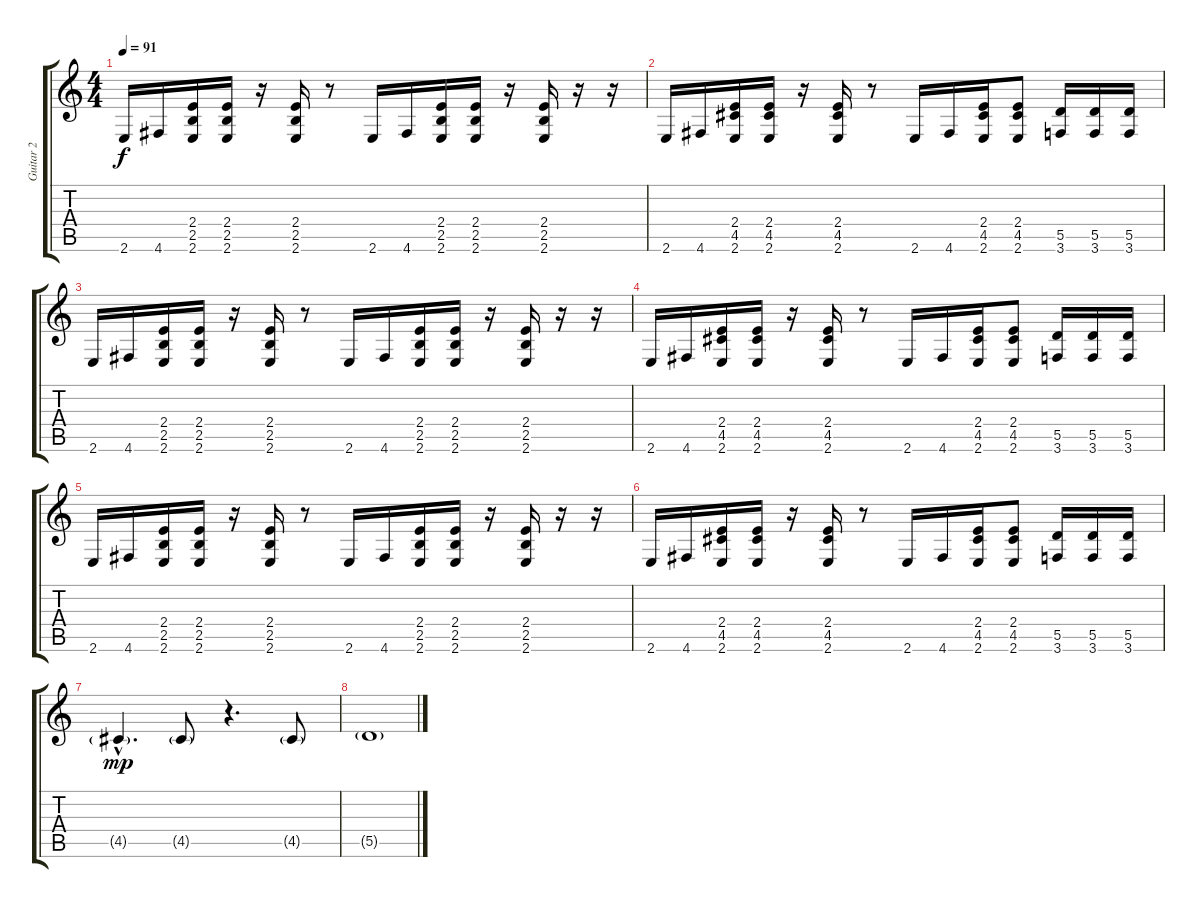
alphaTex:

\track ("Guitar 2" "Guitar 2") {instrument overdrivenguitar}
\staff {score tabs}
\tuning (E4 B3 G3 D3 A2 D2) {hide}
\ts (4 4)
\tempo 91
\clef g2
\ks c
2.6.16{dy f} 4.6.16 (2.4 2.5 2.6).16 (2.4 2.5 2.6).16 r.16 (2.4 2.5 2.6).16 r.8 2.6.16 4.6.16 (2.4 2.5 2.6).16 (2.4 2.5 2.6).16 r.16 (2.4 2.5 2.6).16 r.16 r.16 |
2.6.16 4.6.16 (2.4 4.5 2.6).16 (2.4 4.5 2.6).16 r.16 (2.4 4.5 2.6).16 r.8 2.6.16 4.6.16 (2.4 4.5 2.6).16 (2.4 4.5 2.6).8 (5.5 3.6).16 (5.5 3.6).16 (5.5 3.6).16 |
2.6.16 4.6.16 (2.4 2.5 2.6).16 (2.4 2.5 2.6).16 r.16 (2.4 2.5 2.6).16 r.8 2.6.16 4.6.16 (2.4 2.5 2.6).16 (2.4 2.5 2.6).16 r.16 (2.4 2.5 2.6).16 r.16 r.16 |
2.6.16 4.6.16 (2.4 4.5 2.6).16 (2.4 4.5 2.6).16 r.16 (2.4 4.5 2.6).16 r.8 2.6.16 4.6.16 (2.4 4.5 2.6).16 (2.4 4.5 2.6).8 (5.5 3.6).16 (5.5 3.6).16 (5.5 3.6).16 |
2.6.16 4.6.16 (2.4 2.5 2.6).16 (2.4 2.5 2.6).16 r.16 (2.4 2.5 2.6).16 r.8 2.6.16 4.6.16 (2.4 2.5 2.6).16 (2.4 2.5 2.6).16 r.16 (2.4 2.5 2.6).16 r.16 r.16 |
2.6.16 4.6.16 (2.4 4.5 2.6).16 (2.4 4.5 2.6).16 r.16 (2.4 4.5 2.6).16 r.8 2.6.16 4.6.16 (2.4 4.5 2.6).16 (2.4 4.5 2.6).8 (5.5 3.6).16 (5.5 3.6).16 (5.5 3.6).16 |
4.5{g hac}.4{d dy mp} 4.5{g}.8 r.4{d} 4.5{g}.8 |
5.5{g}.1
